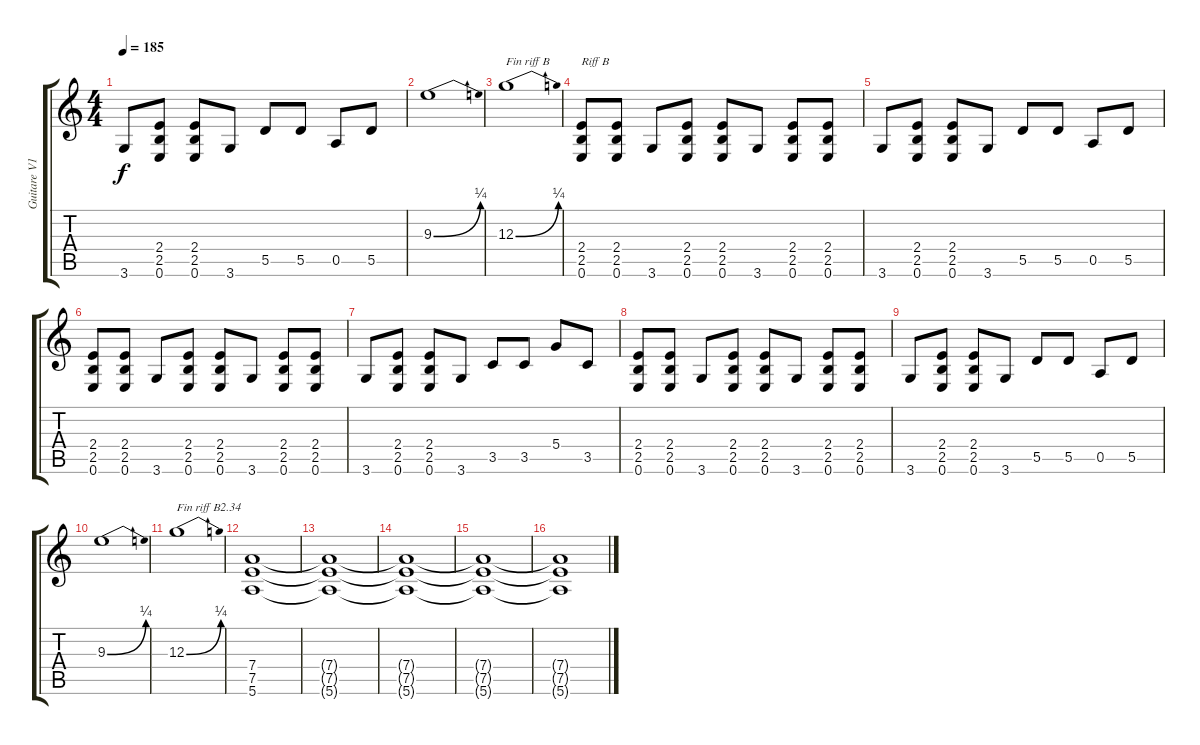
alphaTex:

\track ("Guitare V1" "Guitare V1") {instrument overdrivenguitar}
\staff {score tabs}
\tuning (E4 B3 G3 D3 A2 E2) {hide}
\ts (4 4)
\tempo 185
\clef g2
\ks c
3.6.8{dy f} (2.4 2.5 0.6).8 (2.4 2.5 0.6).8 3.6.8 5.5.8 5.5.8 0.5.8 5.5.8 |
9.3{be (bend 0 0 60 1)}.1 |
12.3{be (bend 0 0 60 1)}.1{txt "Fin riff B"} |
(2.4 2.5 0.6).8{txt "Riff B"} (2.4 2.5 0.6).8 3.6.8 (2.4 2.5 0.6).8 (2.4 2.5 0.6).8 3.6.8 (2.4 2.5 0.6).8 (2.4 2.5 0.6).8 |
3.6.8 (2.4 2.5 0.6).8 (2.4 2.5 0.6).8 3.6.8 5.5.8 5.5.8 0.5.8 5.5.8 |
(2.4 2.5 0.6).8 (2.4 2.5 0.6).8 3.6.8 (2.4 2.5 0.6).8 (2.4 2.5 0.6).8 3.6.8 (2.4 2.5 0.6).8 (2.4 2.5 0.6).8 |
3.6.8 (2.4 2.5 0.6).8 (2.4 2.5 0.6).8 3.6.8 3.5.8 3.5.8 5.4.8 3.5.8 |
(2.4 2.5 0.6).8 (2.4 2.5 0.6).8 3.6.8 (2.4 2.5 0.6).8 (2.4 2.5 0.6).8 3.6.8 (2.4 2.5 0.6).8 (2.4 2.5 0.6).8 |
3.6.8 (2.4 2.5 0.6).8 (2.4 2.5 0.6).8 3.6.8 5.5.8 5.5.8 0.5.8 5.5.8 |
9.3{be (bend 0 0 60 1)}.1 |
12.3{be (bend 0 0 60 1)}.1{txt "Fin riff B2.34"} |
(7.4 7.5 5.6).1 |
(7.4{t} 7.5{t} 5.6{t}).1 |
(7.4{t} 7.5{t} 5.6{t}).1 |
(7.4{t} 7.5{t} 5.6{t}).1 |
(7.4{t} 7.5{t} 5.6{t}).1
